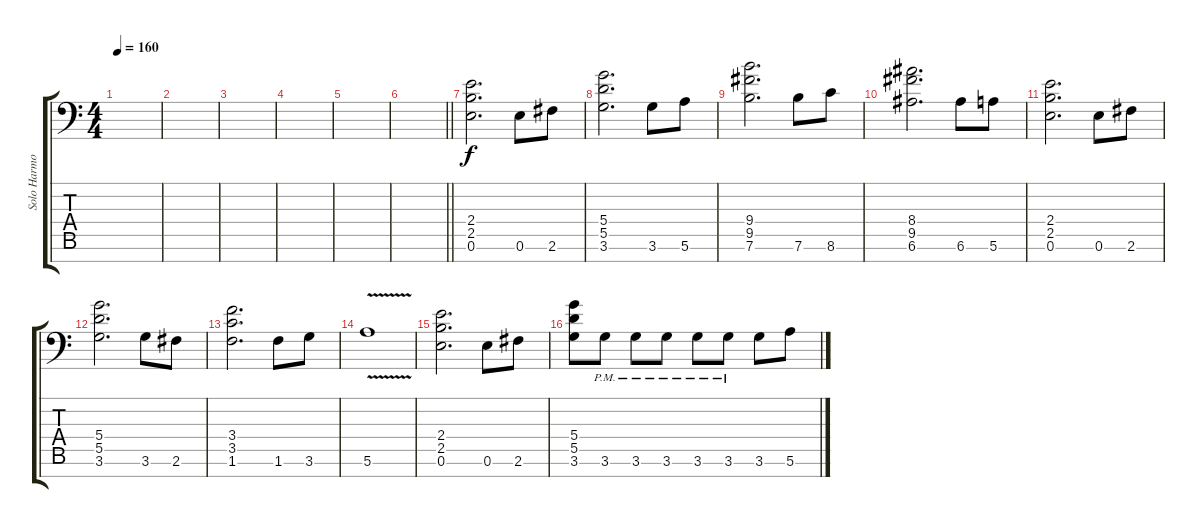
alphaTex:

\track ("Solo Harmonics" "Solo Harmo") {instrument overdrivenguitar}
\staff {score tabs}
\tuning (E4 B3 G3 D3 A2 E2 A1) {hide}
\ts (4 4)
\tempo 160
\clef f4
\ks c
|
|
|
|
|
\barLineRight lightlight
|
(2.4 2.5 0.6).2{d} 0.6.8 2.6.8 |
(5.4 5.5 3.6).2{d} 3.6.8 5.6.8 |
(9.4 9.5 7.6).2{d} 7.6.8 8.6.8 |
(8.4 9.5 6.6).2{d} 6.6.8 5.6.8 |
(2.4 2.5 0.6).2{d} 0.6.8 2.6.8 |
(5.4 5.5 3.6).2{d} 3.6.8 2.6.8 |
(3.4 3.5 1.6).2{d} 1.6.8 3.6.8 |
5.6{v}.1 |
(2.4 2.5 0.6).2{d} 0.6.8 2.6.8 |
(5.4 5.5 3.6).8 3.6{pm}.8 3.6{pm}.8 3.6{pm}.8 3.6{pm}.8 3.6{pm}.8 3.6.8 5.6.8
